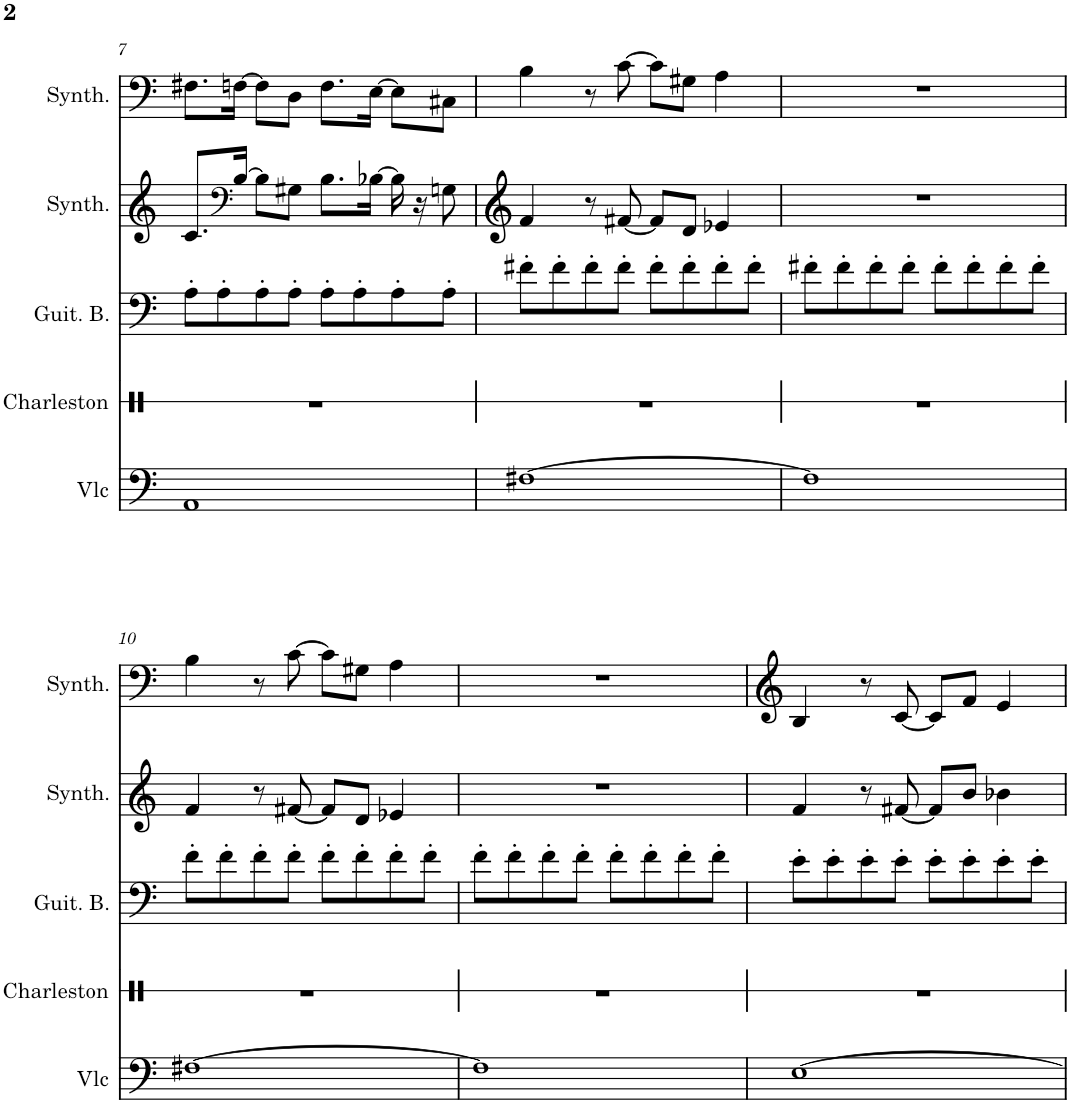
**kern	**kern	**kern	**kern	**kern
*part5	*part4	*part3	*part2	*part1
*staff5	*staff4	*staff3	*staff2	*staff1
*I"Violoncelle, Triangle	*I"Charleston, Noise	*I"Guitare Basse, Triangle	*I"Synthétiseur d'effets, Square B	*I"Synthétiseur d'effets, Square A
*I'Vlc	*I'Charleston	*I'Guit. B.	*I'Synth.	*I'Synth.
!!LO:PB:g=z
*clefF4	*clefX	*clefF4	*clefF4	*clefF4
*	*	*Trd7c12	*	*
*k[]	*k[]	*k[]	*k[]	*k[]
*M4/4	*M4/4	*M4/4	*M4/4	*M4/4
=7	=7	=7	=7	=7
1AA	1r	8A'\L	8.c/L	8.F#X\L
.	.	8A'\	.	.
*	*	*	*clefF4	*
.	.	.	[16B/Jk	[16Fn\Jk
.	.	8A'\	8B\L]	8F\L]
.	.	8A'\J	8G#X\J	8D\J
.	.	8A'\L	8.B\L	8.F\L
.	.	8A'\	.	.
.	.	.	[16B-X\Jk	[16E\Jk
.	.	8A'\	16B-\]	8E\L]
.	.	.	16r	.
.	.	8A'\J	8Gn\	8C#X\J
=8	=8	=8	=8	=8
[1F#X	1r	8f#X'\L	4f/	4B\
.	.	8f#'\	.	.
.	.	8f#'\	8r	8r
.	.	8f#'\J	[8f#X/	[8c\
.	.	8f#'\L	8f#/L]	8c\L]
.	.	8f#'\	8d/J	8G#X\J
.	.	8f#'\	4e-X/	4A\
.	.	8f#'\J	.	.
=9	=9	=9	=9	=9
1F#]	1r	8f#X'\L	1r	1r
.	.	8f#'\	.	.
.	.	8f#'\	.	.
.	.	8f#'\J	.	.
.	.	8f#'\L	.	.
.	.	8f#'\	.	.
.	.	8f#'\	.	.
.	.	8f#'\J	.	.
!!LO:LB:g=z
=10	=10	=10	=10	=10
[1F#X	1r	8f'\L	4f/	4B\
.	.	8f'\	.	.
.	.	8f'\	8r	8r
.	.	8f'\J	[8f#X/	[8c\
.	.	8f'\L	8f#/L]	8c\L]
.	.	8f'\	8d/J	8G#X\J
.	.	8f'\	4e-X/	4A\
.	.	8f'\J	.	.
=11	=11	=11	=11	=11
1F#]	1r	8f'\L	1r	1r
.	.	8f'\	.	.
.	.	8f'\	.	.
.	.	8f'\J	.	.
.	.	8f'\L	.	.
.	.	8f'\	.	.
.	.	8f'\	.	.
.	.	8f'\J	.	.
=12	=12	=12	=12	=12
[1E	1r	8e'\L	4f/	4B/
.	.	8e'\	.	.
.	.	8e'\	8r	8r
.	.	8e'\J	[8f#X/	[8c/
.	.	8e'\L	8f#/L]	8c/L]
.	.	8e'\	8b/J	8f/J
.	.	8e'\	4b-X\	4e/
.	.	8e'\J	.	.
=	=	=	=	=
*-	*-	*-	*-	*-
